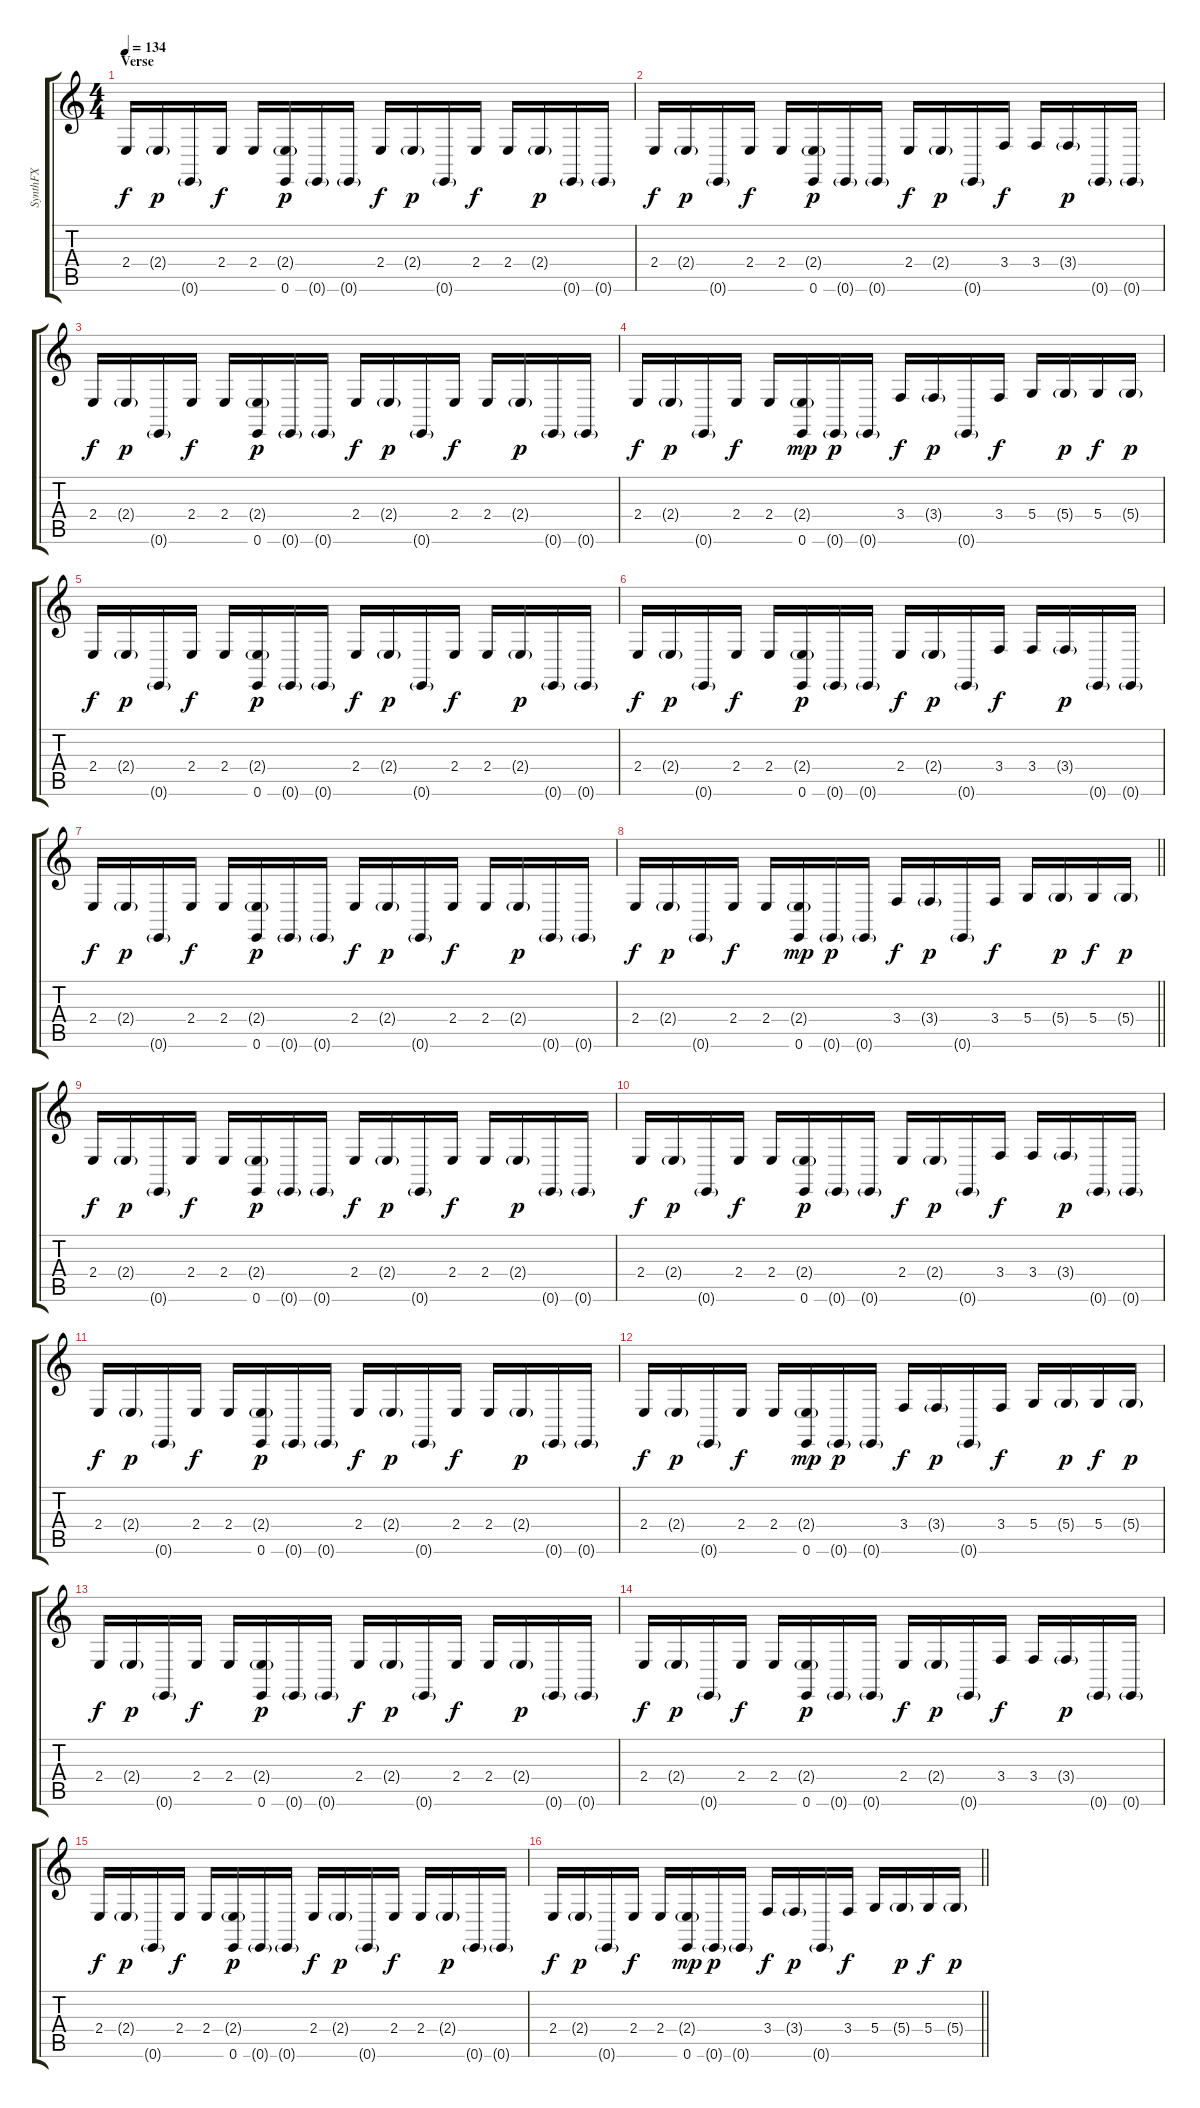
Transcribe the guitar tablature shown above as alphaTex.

\track ("SynthFX" "SynthFX") {instrument lead8bassandlead}
\staff {score tabs}
\tuning (E4 B3 G3 D3 A2 E2) {hide}
\ts (4 4)
\section ("" "Verse")
\tempo 134
\clef g2
\ks c
2.4.16{dy f} 2.4{g}.16{dy p} 0.6{g}.16 2.4.16{dy f} 2.4.16 (2.4{g} 0.6).16{dy p} 0.6{g}.16 0.6{g}.16 2.4.16{dy f} 2.4{g}.16{dy p} 0.6{g}.16 2.4.16{dy f} 2.4.16 2.4{g}.16{dy p} 0.6{g}.16 0.6{g}.16 |
2.4.16{dy f} 2.4{g}.16{dy p} 0.6{g}.16 2.4.16{dy f} 2.4.16 (2.4{g} 0.6).16{dy p} 0.6{g}.16 0.6{g}.16 2.4.16{dy f} 2.4{g}.16{dy p} 0.6{g}.16 3.4.16{dy f} 3.4.16 3.4{g}.16{dy p} 0.6{g}.16 0.6{g}.16 |
2.4.16{dy f} 2.4{g}.16{dy p} 0.6{g}.16 2.4.16{dy f} 2.4.16 (2.4{g} 0.6).16{dy p} 0.6{g}.16 0.6{g}.16 2.4.16{dy f} 2.4{g}.16{dy p} 0.6{g}.16 2.4.16{dy f} 2.4.16 2.4{g}.16{dy p} 0.6{g}.16 0.6{g}.16 |
2.4.16{dy f} 2.4{g}.16{dy p} 0.6{g}.16 2.4.16{dy f} 2.4.16 (2.4{g} 0.6).16{dy mp} 0.6{g}.16{dy p} 0.6{g}.16 3.4.16{dy f} 3.4{g}.16{dy p} 0.6{g}.16 3.4.16{dy f} 5.4.16 5.4{g}.16{dy p} 5.4.16{dy f} 5.4{g}.16{dy p} |
2.4.16{dy f} 2.4{g}.16{dy p} 0.6{g}.16 2.4.16{dy f} 2.4.16 (2.4{g} 0.6).16{dy p} 0.6{g}.16 0.6{g}.16 2.4.16{dy f} 2.4{g}.16{dy p} 0.6{g}.16 2.4.16{dy f} 2.4.16 2.4{g}.16{dy p} 0.6{g}.16 0.6{g}.16 |
2.4.16{dy f} 2.4{g}.16{dy p} 0.6{g}.16 2.4.16{dy f} 2.4.16 (2.4{g} 0.6).16{dy p} 0.6{g}.16 0.6{g}.16 2.4.16{dy f} 2.4{g}.16{dy p} 0.6{g}.16 3.4.16{dy f} 3.4.16 3.4{g}.16{dy p} 0.6{g}.16 0.6{g}.16 |
2.4.16{dy f} 2.4{g}.16{dy p} 0.6{g}.16 2.4.16{dy f} 2.4.16 (2.4{g} 0.6).16{dy p} 0.6{g}.16 0.6{g}.16 2.4.16{dy f} 2.4{g}.16{dy p} 0.6{g}.16 2.4.16{dy f} 2.4.16 2.4{g}.16{dy p} 0.6{g}.16 0.6{g}.16 |
\barLineRight lightlight
2.4.16{dy f} 2.4{g}.16{dy p} 0.6{g}.16 2.4.16{dy f} 2.4.16 (2.4{g} 0.6).16{dy mp} 0.6{g}.16{dy p} 0.6{g}.16 3.4.16{dy f} 3.4{g}.16{dy p} 0.6{g}.16 3.4.16{dy f} 5.4.16 5.4{g}.16{dy p} 5.4.16{dy f} 5.4{g}.16{dy p} |
\section ("" "")
2.4.16{dy f} 2.4{g}.16{dy p} 0.6{g}.16 2.4.16{dy f} 2.4.16 (2.4{g} 0.6).16{dy p} 0.6{g}.16 0.6{g}.16 2.4.16{dy f} 2.4{g}.16{dy p} 0.6{g}.16 2.4.16{dy f} 2.4.16 2.4{g}.16{dy p} 0.6{g}.16 0.6{g}.16 |
2.4.16{dy f} 2.4{g}.16{dy p} 0.6{g}.16 2.4.16{dy f} 2.4.16 (2.4{g} 0.6).16{dy p} 0.6{g}.16 0.6{g}.16 2.4.16{dy f} 2.4{g}.16{dy p} 0.6{g}.16 3.4.16{dy f} 3.4.16 3.4{g}.16{dy p} 0.6{g}.16 0.6{g}.16 |
2.4.16{dy f} 2.4{g}.16{dy p} 0.6{g}.16 2.4.16{dy f} 2.4.16 (2.4{g} 0.6).16{dy p} 0.6{g}.16 0.6{g}.16 2.4.16{dy f} 2.4{g}.16{dy p} 0.6{g}.16 2.4.16{dy f} 2.4.16 2.4{g}.16{dy p} 0.6{g}.16 0.6{g}.16 |
2.4.16{dy f} 2.4{g}.16{dy p} 0.6{g}.16 2.4.16{dy f} 2.4.16 (2.4{g} 0.6).16{dy mp} 0.6{g}.16{dy p} 0.6{g}.16 3.4.16{dy f} 3.4{g}.16{dy p} 0.6{g}.16 3.4.16{dy f} 5.4.16 5.4{g}.16{dy p} 5.4.16{dy f} 5.4{g}.16{dy p} |
2.4.16{dy f} 2.4{g}.16{dy p} 0.6{g}.16 2.4.16{dy f} 2.4.16 (2.4{g} 0.6).16{dy p} 0.6{g}.16 0.6{g}.16 2.4.16{dy f} 2.4{g}.16{dy p} 0.6{g}.16 2.4.16{dy f} 2.4.16 2.4{g}.16{dy p} 0.6{g}.16 0.6{g}.16 |
2.4.16{dy f} 2.4{g}.16{dy p} 0.6{g}.16 2.4.16{dy f} 2.4.16 (2.4{g} 0.6).16{dy p} 0.6{g}.16 0.6{g}.16 2.4.16{dy f} 2.4{g}.16{dy p} 0.6{g}.16 3.4.16{dy f} 3.4.16 3.4{g}.16{dy p} 0.6{g}.16 0.6{g}.16 |
2.4.16{dy f} 2.4{g}.16{dy p} 0.6{g}.16 2.4.16{dy f} 2.4.16 (2.4{g} 0.6).16{dy p} 0.6{g}.16 0.6{g}.16 2.4.16{dy f} 2.4{g}.16{dy p} 0.6{g}.16 2.4.16{dy f} 2.4.16 2.4{g}.16{dy p} 0.6{g}.16 0.6{g}.16 |
\barLineRight lightlight
2.4.16{dy f} 2.4{g}.16{dy p} 0.6{g}.16 2.4.16{dy f} 2.4.16 (2.4{g} 0.6).16{dy mp} 0.6{g}.16{dy p} 0.6{g}.16 3.4.16{dy f} 3.4{g}.16{dy p} 0.6{g}.16 3.4.16{dy f} 5.4.16 5.4{g}.16{dy p} 5.4.16{dy f} 5.4{g}.16{dy p}
